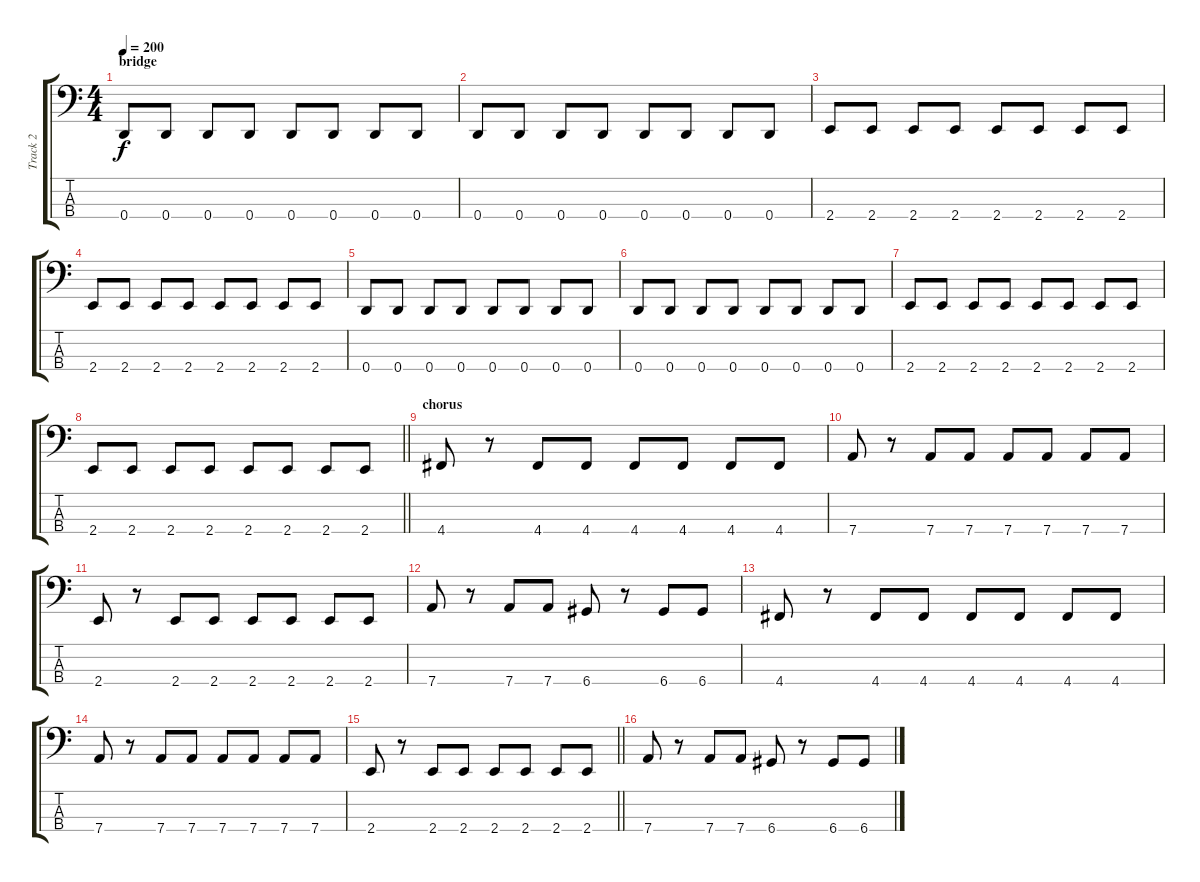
\track ("Track 2" "Track 2") {instrument electricbassfinger}
\staff {score tabs}
\tuning (G2 D2 A1 D1) {hide}
\ts (4 4)
\section ("" "bridge")
\tempo 200
\clef f4
\ks c
0.4.8{dy f} 0.4.8 0.4.8 0.4.8 0.4.8 0.4.8 0.4.8 0.4.8 |
0.4.8 0.4.8 0.4.8 0.4.8 0.4.8 0.4.8 0.4.8 0.4.8 |
2.4.8 2.4.8 2.4.8 2.4.8 2.4.8 2.4.8 2.4.8 2.4.8 |
2.4.8 2.4.8 2.4.8 2.4.8 2.4.8 2.4.8 2.4.8 2.4.8 |
0.4.8 0.4.8 0.4.8 0.4.8 0.4.8 0.4.8 0.4.8 0.4.8 |
0.4.8 0.4.8 0.4.8 0.4.8 0.4.8 0.4.8 0.4.8 0.4.8 |
2.4.8 2.4.8 2.4.8 2.4.8 2.4.8 2.4.8 2.4.8 2.4.8 |
\barLineRight lightlight
2.4.8 2.4.8 2.4.8 2.4.8 2.4.8 2.4.8 2.4.8 2.4.8 |
\section ("" "chorus")
4.4.8 r.8 4.4.8 4.4.8 4.4.8 4.4.8 4.4.8 4.4.8 |
7.4.8 r.8 7.4.8 7.4.8 7.4.8 7.4.8 7.4.8 7.4.8 |
2.4.8 r.8 2.4.8 2.4.8 2.4.8 2.4.8 2.4.8 2.4.8 |
7.4.8 r.8 7.4.8 7.4.8 6.4.8 r.8 6.4.8 6.4.8 |
4.4.8 r.8 4.4.8 4.4.8 4.4.8 4.4.8 4.4.8 4.4.8 |
7.4.8 r.8 7.4.8 7.4.8 7.4.8 7.4.8 7.4.8 7.4.8 |
\barLineRight lightlight
2.4.8 r.8 2.4.8 2.4.8 2.4.8 2.4.8 2.4.8 2.4.8 |
7.4.8 r.8 7.4.8 7.4.8 6.4.8 r.8 6.4.8 6.4.8
